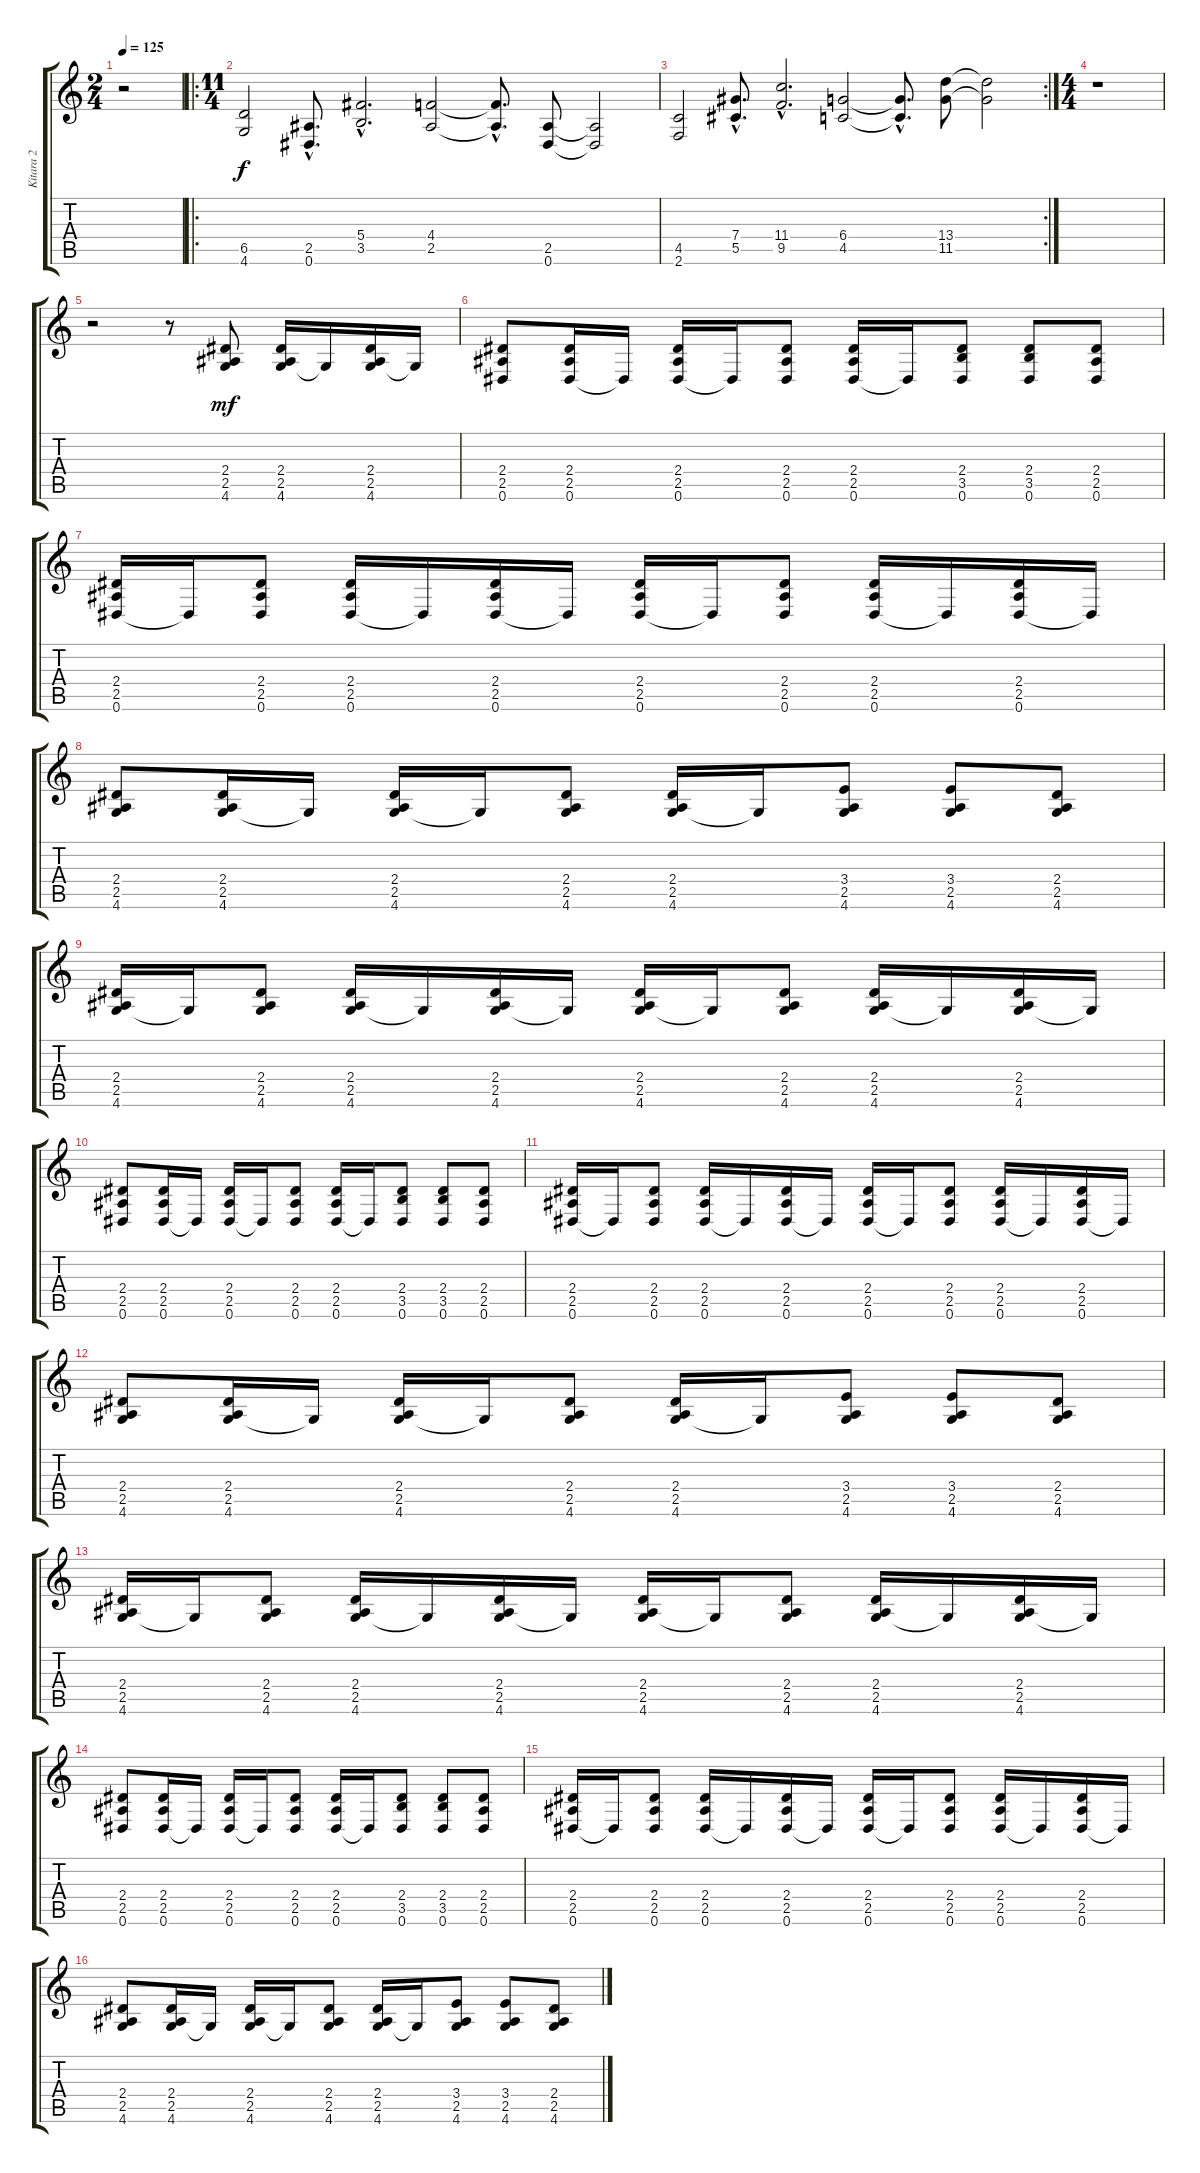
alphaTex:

\track ("Kitara 2" "Kitara 2") {instrument distortionguitar}
\staff {score tabs}
\tuning (Eb4 Bb3 Gb3 Db3 Ab2 Eb2) {hide}
\ts (2 4)
\tempo 125
\clef g2
\ks c
r.2{dy f instrument distortionguitar} |
\ro
\ts (11 4)
(6.5 4.6).2 (2.5{hac} 0.6{hac}).8{d} (5.4{hac} 3.5{hac}).2{d} (4.4 2.5).2 (4.4{hac t} 2.5{hac t}).8{d} (2.5 0.6).8 (2.5{t} 0.6{t}).2 |
\rc 2
(4.5 2.6).2 (7.4{hac} 5.5{hac}).8{d} (11.4{hac} 9.5{hac}).2{d} (6.4 4.5).2 (6.4{hac t} 4.5{hac t}).8{d} (13.4 11.5).8 (13.4{t} 11.5{t}).2 |
\ts (4 4)
r.1 |
r.2 r.8 (2.4 2.5 4.6).8{dy mf} (2.4 2.5 4.6).16 4.6{t}.16 (2.4 2.5 4.6).16 4.6{t}.16 |
(2.4 2.5 0.6).8 (2.4 2.5 0.6).16 0.6{t}.16 (2.4 2.5 0.6).16 0.6{t}.16 (2.4 2.5 0.6).8 (2.4 2.5 0.6).16 0.6{t}.16 (2.4 3.5 0.6).8 (2.4 3.5 0.6).8 (2.4 2.5 0.6).8 |
(2.4 2.5 0.6).16 0.6{t}.16 (2.4 2.5 0.6).8 (2.4 2.5 0.6).16 0.6{t}.16 (2.4 2.5 0.6).16 0.6{t}.16 (2.4 2.5 0.6).16 0.6{t}.16 (2.4 2.5 0.6).8 (2.4 2.5 0.6).16 0.6{t}.16 (2.4 2.5 0.6).16 0.6{t}.16 |
(2.4 2.5 4.6).8 (2.4 2.5 4.6).16 4.6{t}.16 (2.4 2.5 4.6).16 4.6{t}.16 (2.4 2.5 4.6).8 (2.4 2.5 4.6).16 4.6{t}.16 (3.4 2.5 4.6).8 (3.4 2.5 4.6).8 (2.4 2.5 4.6).8 |
(2.4 2.5 4.6).16 4.6{t}.16 (2.4 2.5 4.6).8 (2.4 2.5 4.6).16 4.6{t}.16 (2.4 2.5 4.6).16 4.6{t}.16 (2.4 2.5 4.6).16 4.6{t}.16 (2.4 2.5 4.6).8 (2.4 2.5 4.6).16 4.6{t}.16 (2.4 2.5 4.6).16 4.6{t}.16 |
(2.4 2.5 0.6).8 (2.4 2.5 0.6).16 0.6{t}.16 (2.4 2.5 0.6).16 0.6{t}.16 (2.4 2.5 0.6).8 (2.4 2.5 0.6).16 0.6{t}.16 (2.4 3.5 0.6).8 (2.4 3.5 0.6).8 (2.4 2.5 0.6).8 |
(2.4 2.5 0.6).16 0.6{t}.16 (2.4 2.5 0.6).8 (2.4 2.5 0.6).16 0.6{t}.16 (2.4 2.5 0.6).16 0.6{t}.16 (2.4 2.5 0.6).16 0.6{t}.16 (2.4 2.5 0.6).8 (2.4 2.5 0.6).16 0.6{t}.16 (2.4 2.5 0.6).16 0.6{t}.16 |
(2.4 2.5 4.6).8 (2.4 2.5 4.6).16 4.6{t}.16 (2.4 2.5 4.6).16 4.6{t}.16 (2.4 2.5 4.6).8 (2.4 2.5 4.6).16 4.6{t}.16 (3.4 2.5 4.6).8 (3.4 2.5 4.6).8 (2.4 2.5 4.6).8 |
(2.4 2.5 4.6).16 4.6{t}.16 (2.4 2.5 4.6).8 (2.4 2.5 4.6).16 4.6{t}.16 (2.4 2.5 4.6).16 4.6{t}.16 (2.4 2.5 4.6).16 4.6{t}.16 (2.4 2.5 4.6).8 (2.4 2.5 4.6).16 4.6{t}.16 (2.4 2.5 4.6).16 4.6{t}.16 |
(2.4 2.5 0.6).8 (2.4 2.5 0.6).16 0.6{t}.16 (2.4 2.5 0.6).16 0.6{t}.16 (2.4 2.5 0.6).8 (2.4 2.5 0.6).16 0.6{t}.16 (2.4 3.5 0.6).8 (2.4 3.5 0.6).8 (2.4 2.5 0.6).8 |
(2.4 2.5 0.6).16 0.6{t}.16 (2.4 2.5 0.6).8 (2.4 2.5 0.6).16 0.6{t}.16 (2.4 2.5 0.6).16 0.6{t}.16 (2.4 2.5 0.6).16 0.6{t}.16 (2.4 2.5 0.6).8 (2.4 2.5 0.6).16 0.6{t}.16 (2.4 2.5 0.6).16 0.6{t}.16 |
(2.4 2.5 4.6).8 (2.4 2.5 4.6).16 4.6{t}.16 (2.4 2.5 4.6).16 4.6{t}.16 (2.4 2.5 4.6).8 (2.4 2.5 4.6).16 4.6{t}.16 (3.4 2.5 4.6).8 (3.4 2.5 4.6).8 (2.4 2.5 4.6).8
